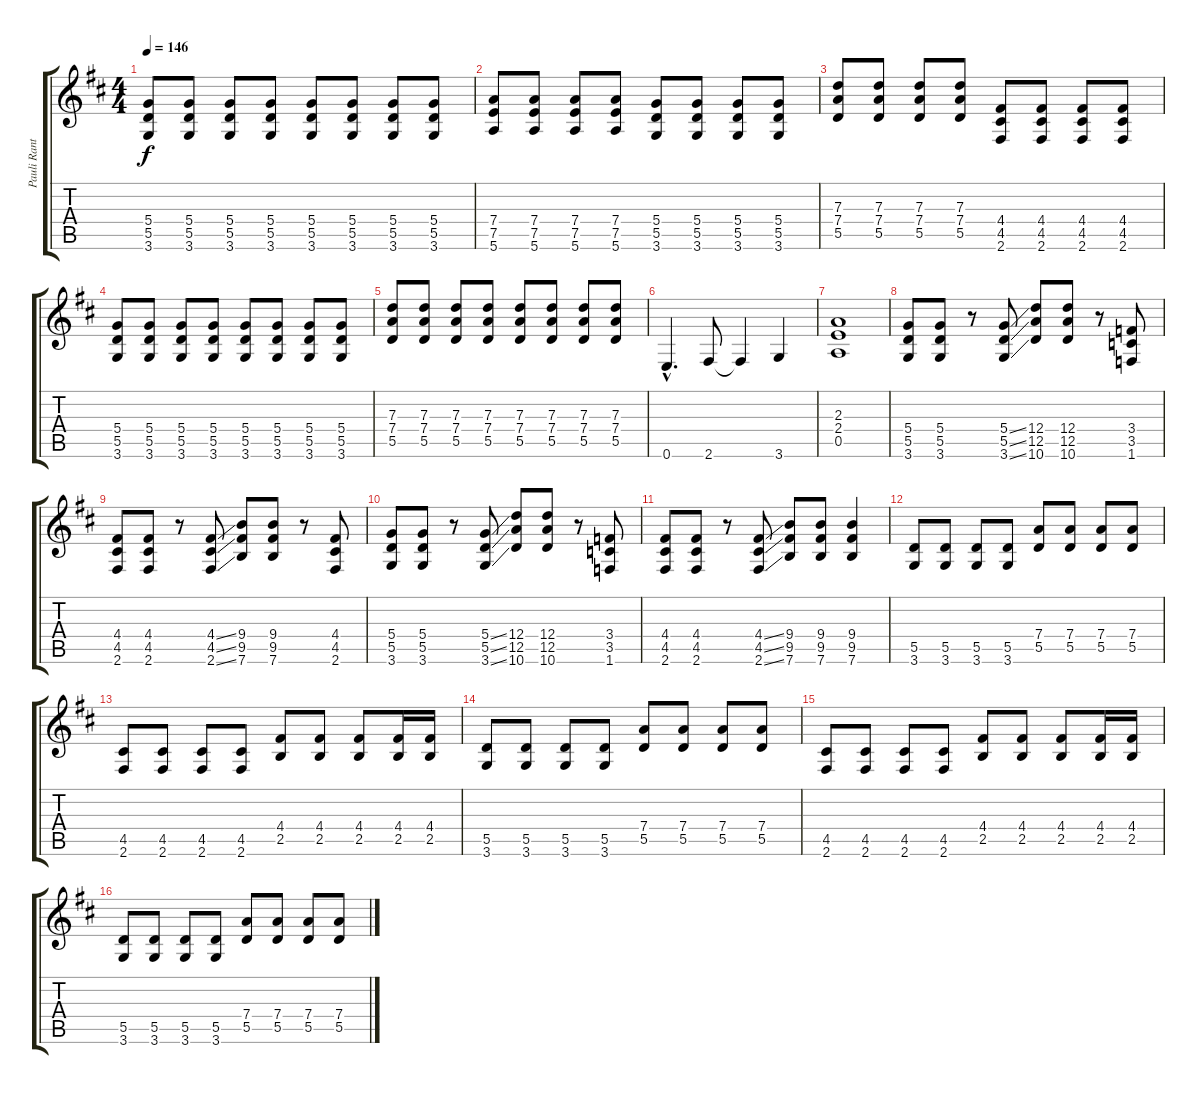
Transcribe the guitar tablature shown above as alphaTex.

\track ("Pauli Rantasalmi" "Pauli Rant") {instrument distortionguitar}
\staff {score tabs}
\tuning (E4 B3 G3 D3 A2 E2) {hide}
\ts (4 4)
\tempo 146
\clef g2
\ks d
(5.4 5.5 3.6).8{dy f} (5.4 5.5 3.6).8 (5.4 5.5 3.6).8 (5.4 5.5 3.6).8 (5.4 5.5 3.6).8 (5.4 5.5 3.6).8 (5.4 5.5 3.6).8 (5.4 5.5 3.6).8 |
(7.4 7.5 5.6).8 (7.4 7.5 5.6).8 (7.4 7.5 5.6).8 (7.4 7.5 5.6).8 (5.4 5.5 3.6).8 (5.4 5.5 3.6).8 (5.4 5.5 3.6).8 (5.4 5.5 3.6).8 |
(7.3 7.4 5.5).8 (7.3 7.4 5.5).8 (7.3 7.4 5.5).8 (7.3 7.4 5.5).8 (4.4 4.5 2.6).8 (4.4 4.5 2.6).8 (4.4 4.5 2.6).8 (4.4 4.5 2.6).8 |
(5.4 5.5 3.6).8 (5.4 5.5 3.6).8 (5.4 5.5 3.6).8 (5.4 5.5 3.6).8 (5.4 5.5 3.6).8 (5.4 5.5 3.6).8 (5.4 5.5 3.6).8 (5.4 5.5 3.6).8 |
(7.3 7.4 5.5).8 (7.3 7.4 5.5).8 (7.3 7.4 5.5).8 (7.3 7.4 5.5).8 (7.3 7.4 5.5).8 (7.3 7.4 5.5).8 (7.3 7.4 5.5).8 (7.3 7.4 5.5).8 |
0.6{hac}.4{d} 2.6.8 2.6{t}.4 3.6.4 |
(2.3 2.4 0.5).1 |
(5.4 5.5 3.6).8 (5.4 5.5 3.6).8 r.8 (5.4{ss} 5.5{ss} 3.6{ss}).8 (12.4 12.5 10.6).8 (12.4 12.5 10.6).8 r.8 (3.4 3.5 1.6).8 |
(4.4 4.5 2.6).8 (4.4 4.5 2.6).8 r.8 (4.4{ss} 4.5{ss} 2.6{ss}).8 (9.4 9.5 7.6).8 (9.4 9.5 7.6).8 r.8 (4.4 4.5 2.6).8 |
(5.4 5.5 3.6).8 (5.4 5.5 3.6).8 r.8 (5.4{ss} 5.5{ss} 3.6{ss}).8 (12.4 12.5 10.6).8 (12.4 12.5 10.6).8 r.8 (3.4 3.5 1.6).8 |
(4.4 4.5 2.6).8 (4.4 4.5 2.6).8 r.8 (4.4{ss} 4.5{ss} 2.6{ss}).8 (9.4 9.5 7.6).8 (9.4 9.5 7.6).8 (9.4 9.5 7.6).4 |
(5.5 3.6).8 (5.5 3.6).8 (5.5 3.6).8 (5.5 3.6).8 (7.4 5.5).8 (7.4 5.5).8 (7.4 5.5).8 (7.4 5.5).8 |
(4.5 2.6).8 (4.5 2.6).8 (4.5 2.6).8 (4.5 2.6).8 (4.4 2.5).8 (4.4 2.5).8 (4.4 2.5).8 (4.4 2.5).16 (4.4 2.5).16 |
(5.5 3.6).8 (5.5 3.6).8 (5.5 3.6).8 (5.5 3.6).8 (7.4 5.5).8 (7.4 5.5).8 (7.4 5.5).8 (7.4 5.5).8 |
(4.5 2.6).8 (4.5 2.6).8 (4.5 2.6).8 (4.5 2.6).8 (4.4 2.5).8 (4.4 2.5).8 (4.4 2.5).8 (4.4 2.5).16 (4.4 2.5).16 |
(5.5 3.6).8 (5.5 3.6).8 (5.5 3.6).8 (5.5 3.6).8 (7.4 5.5).8 (7.4 5.5).8 (7.4 5.5).8 (7.4 5.5).8
